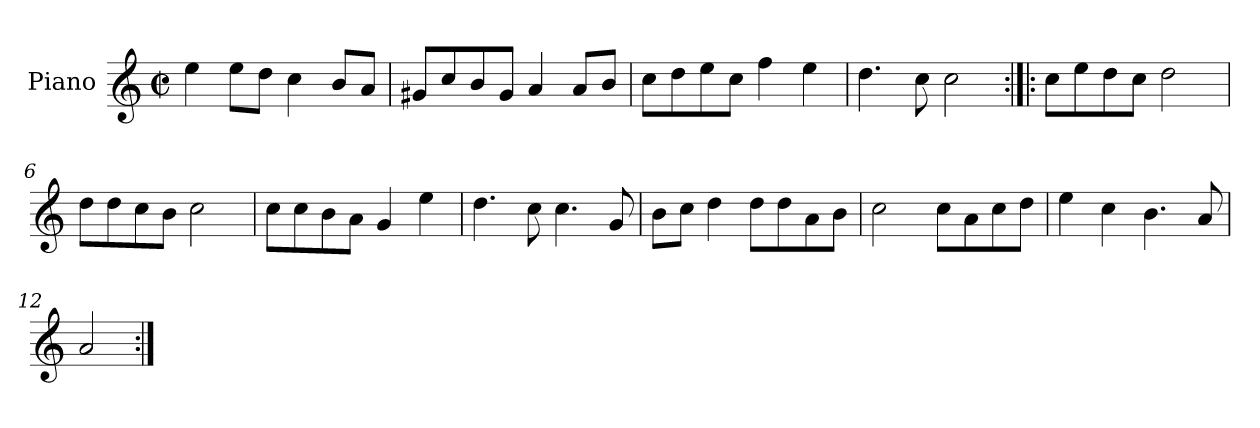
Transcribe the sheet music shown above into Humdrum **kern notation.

**kern
*part1
*staff1
*I"Piano
*I'Pno.
*clefG2
*k[]
*M2/2
*met(c|)
=1
4ee\
8ee\L
8dd\J
4cc\
8b/L
8a/J
=2
8g#X/L
8cc/
8b/
8g#/J
4a/
8a/L
8b/J
=3
8cc\L
8dd\
8ee\
8cc\J
4ff\
4ee\
=4
4.dd\
8cc\
2cc\
=5:|!|:
8cc\L
8ee\
8dd\
8cc\J
2dd\
=6
8dd\L
8dd\
8cc\
8b\J
2cc\
=7
8cc\L
8cc\
8b\
8a\J
4g/
4ee\
!!LO:LB:g=z
=8
4.dd\
8cc\
4.cc\
8g/
=9
8b\L
8cc\J
4dd\
8dd\L
8dd\
8a\
8b\J
=10
2cc\
8cc\L
8a\
8cc\
8dd\J
=11
4ee\
4cc\
4.b\
8a/
=12
2a/
=:|!
*-
